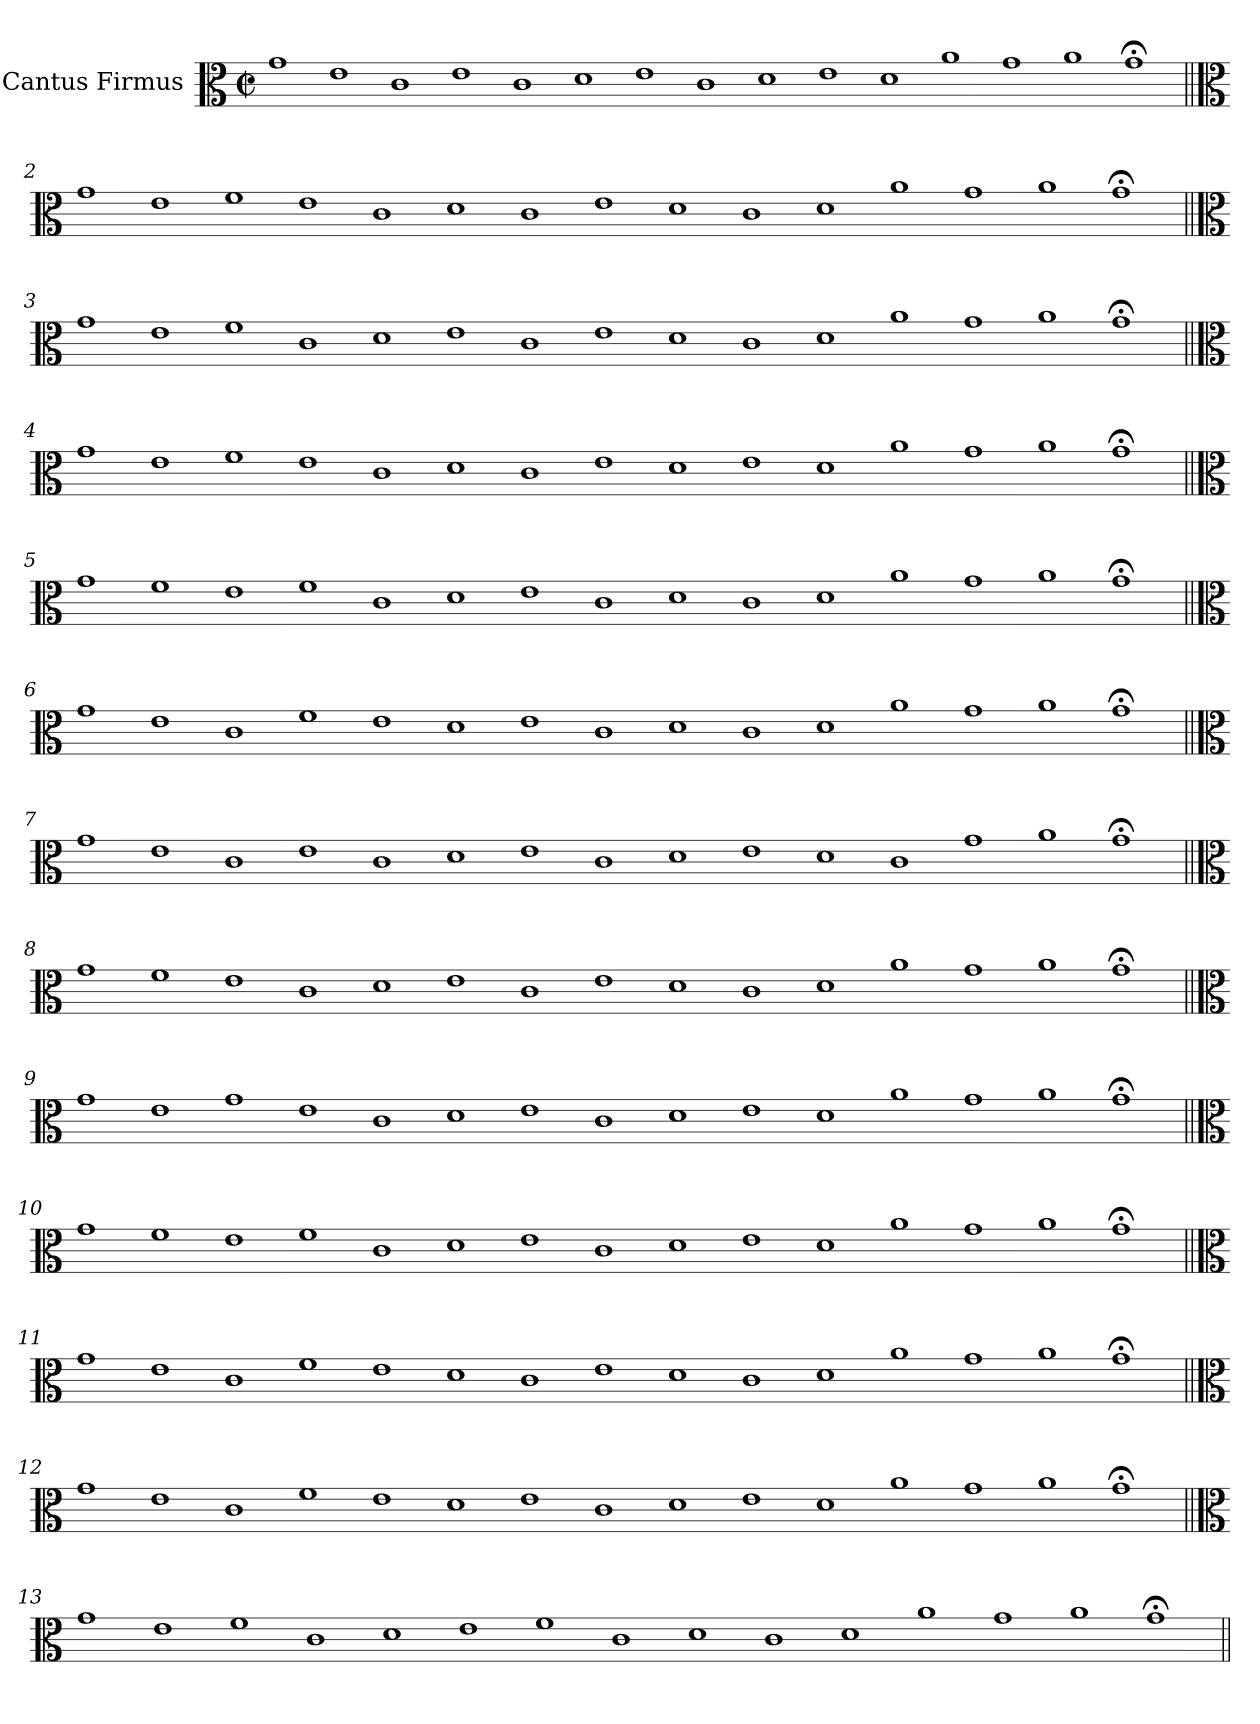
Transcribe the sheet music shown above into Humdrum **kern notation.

**kern
*part1
*staff1
*I"Cantus Firmus
*I'cf
!!LO:LB:g=z
*clefC3
*k[]
*M2/2
*met(c|)
*MM420
=1
1g
1e
1c
1e
1c
1d
1e
1c
1d
1e
1d
1a
1g
1a
1g;<
!!LO:LB:g=z
=2||
*clefC3
1g
1e
1f
1e
1c
1d
1c
1e
1d
1c
1d
1a
1g
1a
1g;<
!!LO:LB:g=z
=3||
*clefC3
1g
1e
1f
1c
1d
1e
1c
1e
1d
1c
1d
1a
1g
1a
1g;<
!!LO:LB:g=z
=4||
*clefC3
1g
1e
1f
1e
1c
1d
1c
1e
1d
1e
1d
1a
1g
1a
1g;<
!!LO:LB:g=z
=5||
*clefC3
1g
1f
1e
1f
1c
1d
1e
1c
1d
1c
1d
1a
1g
1a
1g;<
!!LO:LB:g=z
=6||
*clefC3
1g
1e
1c
1f
1e
1d
1e
1c
1d
1c
1d
1a
1g
1a
1g;<
!!LO:LB:g=z
=7||
*clefC3
1g
1e
1c
1e
1c
1d
1e
1c
1d
1e
1d
1c
1g
1a
1g;<
!!LO:LB:g=z
=8||
*clefC3
1g
1f
1e
1c
1d
1e
1c
1e
1d
1c
1d
1a
1g
1a
1g;<
!!LO:LB:g=z
=9||
*clefC3
1g
1e
1g
1e
1c
1d
1e
1c
1d
1e
1d
1a
1g
1a
1g;<
!!LO:LB:g=z
=10||
*clefC3
1g
1f
1e
1f
1c
1d
1e
1c
1d
1e
1d
1a
1g
1a
1g;<
!!LO:LB:g=z
=11||
*clefC3
1g
1e
1c
1f
1e
1d
1c
1e
1d
1c
1d
1a
1g
1a
1g;<
!!LO:LB:g=z
=12||
*clefC3
1g
1e
1c
1f
1e
1d
1e
1c
1d
1e
1d
1a
1g
1a
1g;<
!!LO:LB:g=z
=13||
*clefC3
1g
1e
1f
1c
1d
1e
1f
1c
1d
1c
1d
1a
1g
1a
1g;<
=||
*-
